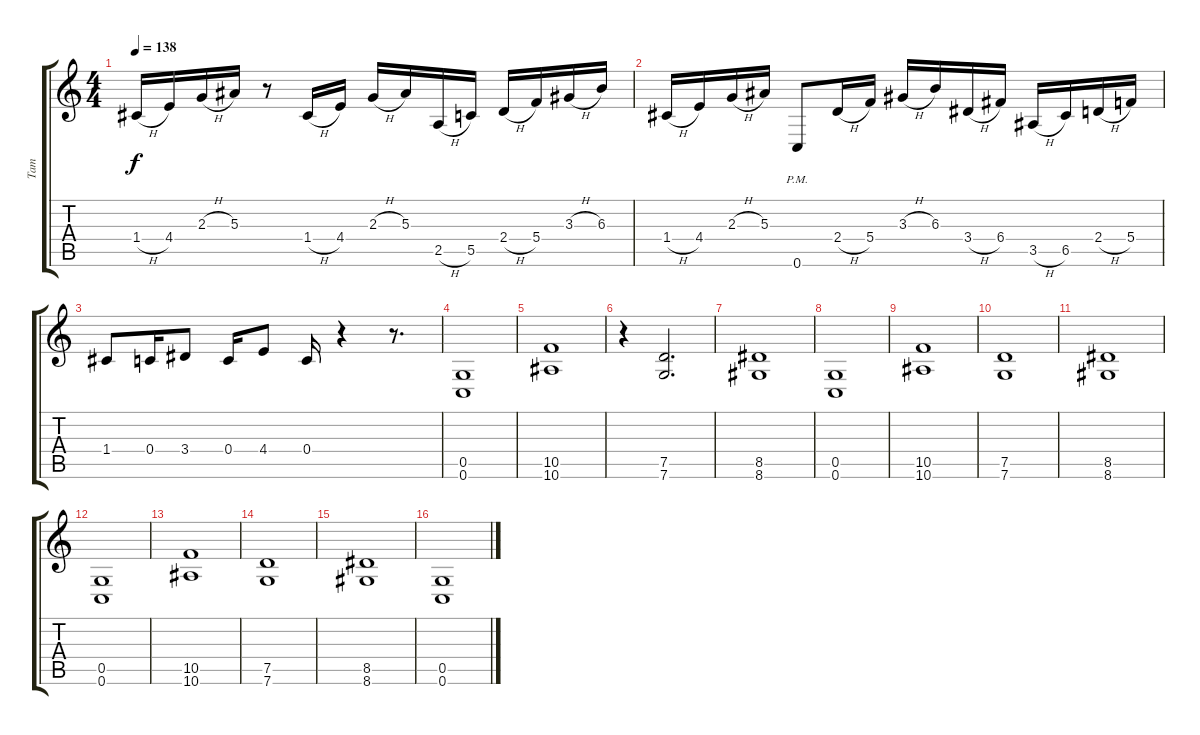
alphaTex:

\track ("Tam" "Tam") {instrument overdrivenguitar}
\staff {score tabs}
\tuning (D4 A3 F3 C3 G2 C2) {hide}
\ts (4 4)
\tempo 138
\clef g2
\ks c
1.4{h}.16{dy f} 4.4.16 2.3{h}.16 5.3.16 r.8 1.4{h}.16 4.4.16 2.3{h}.16 5.3.16 2.5{h}.16 5.5.16 2.4{h}.16 5.4.16 3.3{h}.16 6.3.16 |
1.4{h}.16 4.4.16 2.3{h}.16 5.3.16 0.6{pm}.8 2.4{h}.16 5.4.16 3.3{h}.16 6.3.16 3.4{h}.16 6.4.16 3.5{h}.16 6.5.16 2.4{h}.16 5.4.16 |
1.4.8 0.4.16 3.4.8 0.4.16 4.4.8 0.4.16 r.4 r.8{d} |
(0.5 0.6).1 |
(10.5 10.6).1 |
r.4 (7.5 7.6).2{d} |
(8.5 8.6).1 |
(0.5 0.6).1 |
(10.5 10.6).1 |
(7.5 7.6).1 |
(8.5 8.6).1 |
(0.5 0.6).1 |
(10.5 10.6).1 |
(7.5 7.6).1 |
(8.5 8.6).1 |
(0.5 0.6).1
